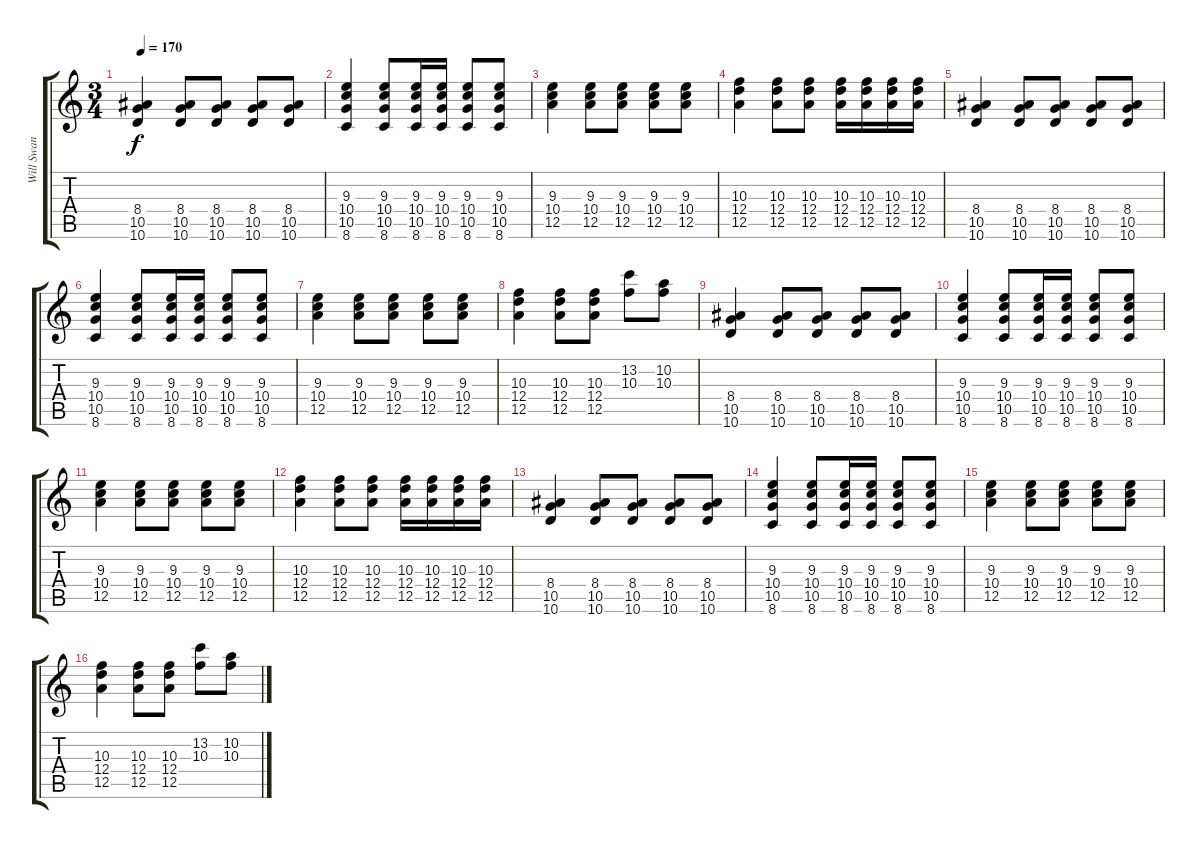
\track ("Will Swan (Guitar R)" "Will Swan ") {instrument distortionguitar}
\staff {score tabs}
\tuning (E4 B3 G3 D3 A2 E2) {hide}
\ts (3 4)
\tempo 170
\clef g2
\ks c
(8.4 10.5 10.6).4{dy f instrument electricguitarjazz} (8.4 10.5 10.6).8 (8.4 10.5 10.6).8 (8.4 10.5 10.6).8 (8.4 10.5 10.6).8 |
(9.3 10.4 10.5 8.6).4 (9.3 10.4 10.5 8.6).8 (9.3 10.4 10.5 8.6).16 (9.3 10.4 10.5 8.6).16 (9.3 10.4 10.5 8.6).8 (9.3 10.4 10.5 8.6).8 |
(9.3 10.4 12.5).4 (9.3 10.4 12.5).8 (9.3 10.4 12.5).8 (9.3 10.4 12.5).8 (9.3 10.4 12.5).8 |
(10.3 12.4 12.5).4 (10.3 12.4 12.5).8 (10.3 12.4 12.5).8 (10.3 12.4 12.5).16 (10.3 12.4 12.5).16 (10.3 12.4 12.5).16 (10.3 12.4 12.5).16 |
(8.4 10.5 10.6).4 (8.4 10.5 10.6).8 (8.4 10.5 10.6).8 (8.4 10.5 10.6).8 (8.4 10.5 10.6).8 |
(9.3 10.4 10.5 8.6).4 (9.3 10.4 10.5 8.6).8 (9.3 10.4 10.5 8.6).16 (9.3 10.4 10.5 8.6).16 (9.3 10.4 10.5 8.6).8 (9.3 10.4 10.5 8.6).8 |
(9.3 10.4 12.5).4 (9.3 10.4 12.5).8 (9.3 10.4 12.5).8 (9.3 10.4 12.5).8 (9.3 10.4 12.5).8 |
(10.3 12.4 12.5).4 (10.3 12.4 12.5).8 (10.3 12.4 12.5).8 (13.2 10.3).8 (10.2 10.3).8 |
(8.4 10.5 10.6).4{instrument electricguitarjazz} (8.4 10.5 10.6).8 (8.4 10.5 10.6).8 (8.4 10.5 10.6).8 (8.4 10.5 10.6).8 |
(9.3 10.4 10.5 8.6).4 (9.3 10.4 10.5 8.6).8 (9.3 10.4 10.5 8.6).16 (9.3 10.4 10.5 8.6).16 (9.3 10.4 10.5 8.6).8 (9.3 10.4 10.5 8.6).8 |
(9.3 10.4 12.5).4 (9.3 10.4 12.5).8 (9.3 10.4 12.5).8 (9.3 10.4 12.5).8 (9.3 10.4 12.5).8 |
(10.3 12.4 12.5).4 (10.3 12.4 12.5).8 (10.3 12.4 12.5).8 (10.3 12.4 12.5).16 (10.3 12.4 12.5).16 (10.3 12.4 12.5).16 (10.3 12.4 12.5).16 |
(8.4 10.5 10.6).4 (8.4 10.5 10.6).8 (8.4 10.5 10.6).8 (8.4 10.5 10.6).8 (8.4 10.5 10.6).8 |
(9.3 10.4 10.5 8.6).4 (9.3 10.4 10.5 8.6).8 (9.3 10.4 10.5 8.6).16 (9.3 10.4 10.5 8.6).16 (9.3 10.4 10.5 8.6).8 (9.3 10.4 10.5 8.6).8 |
(9.3 10.4 12.5).4 (9.3 10.4 12.5).8 (9.3 10.4 12.5).8 (9.3 10.4 12.5).8 (9.3 10.4 12.5).8 |
(10.3 12.4 12.5).4 (10.3 12.4 12.5).8 (10.3 12.4 12.5).8 (13.2 10.3).8 (10.2 10.3).8
